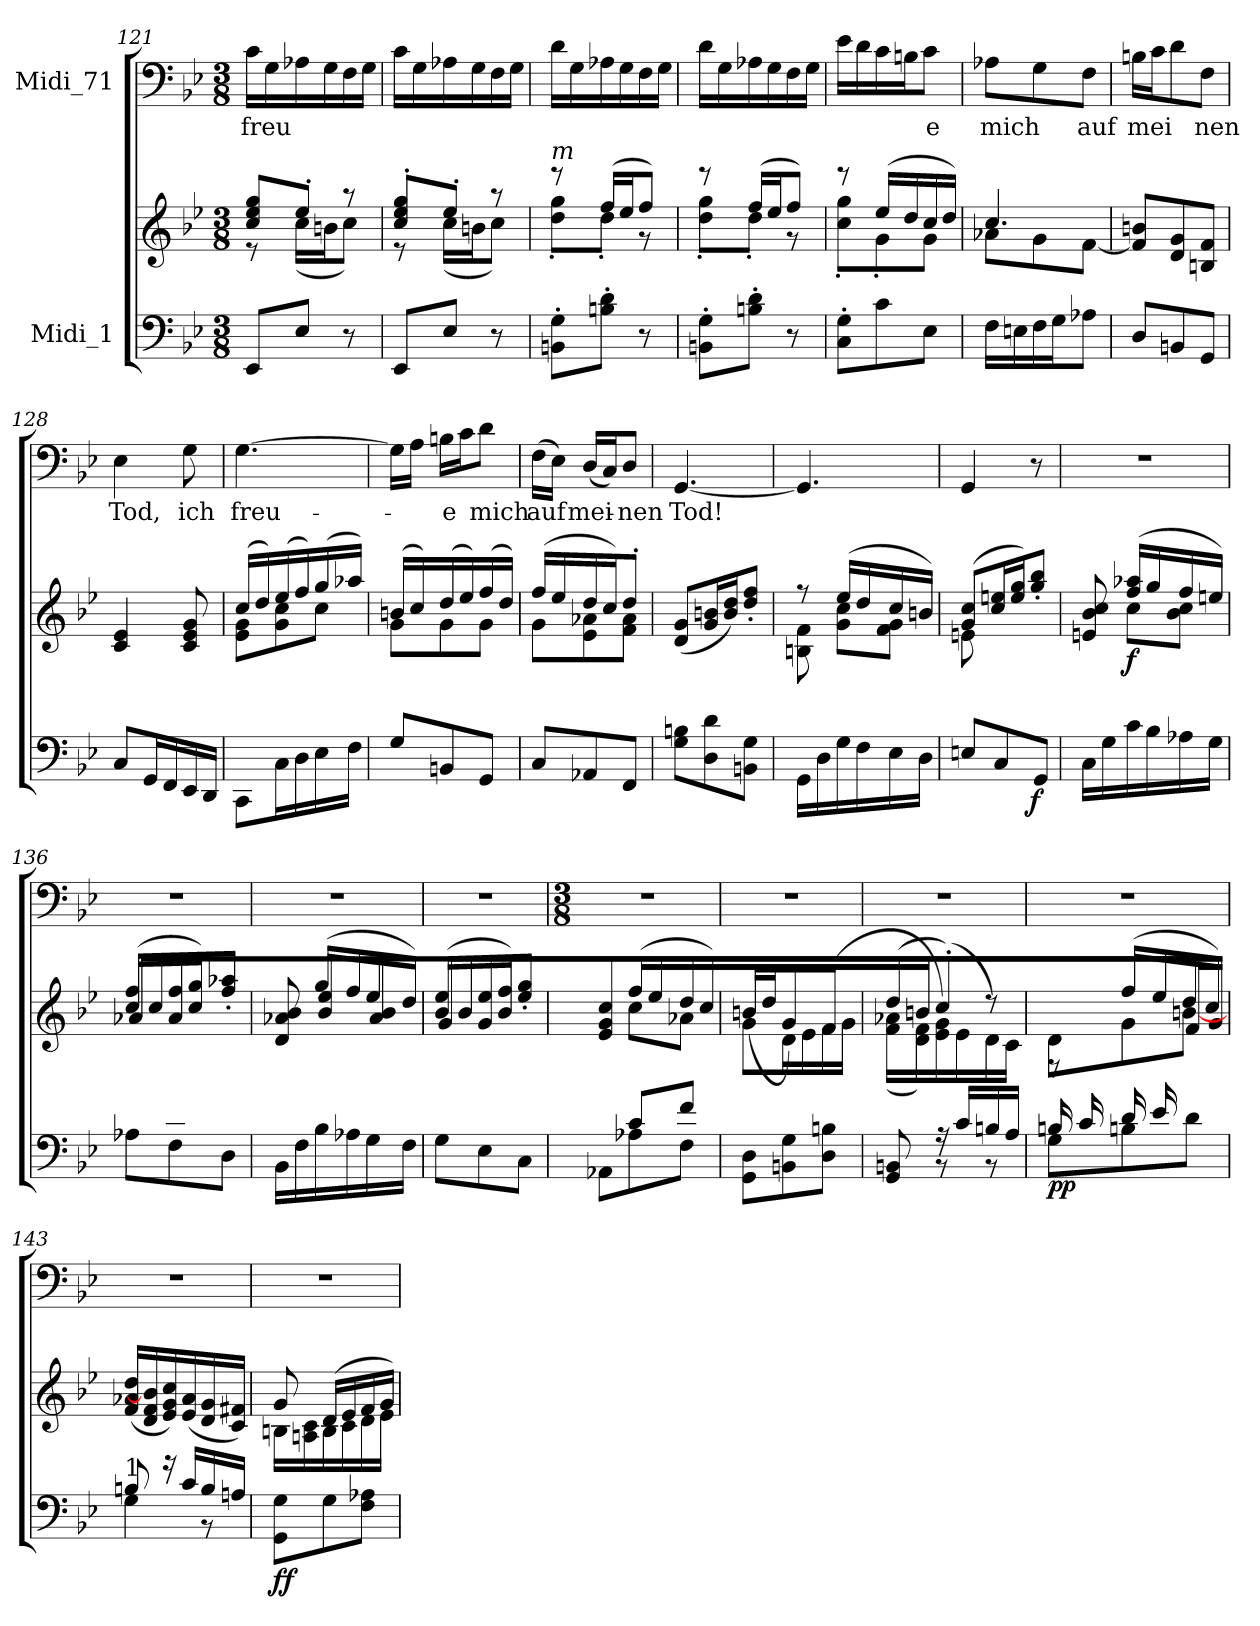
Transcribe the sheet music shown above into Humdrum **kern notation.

**kern	**kern	**dynam	**kern	**text
*part2	*part2	*part2	*part1	*part1
*staff3	*staff2	*staff2/3	*staff1	*staff1
*I"Midi_1	*	*	*I"Midi_71	*
!!LO:PB:g=z
*clefF4	*clefG2	*	*clefF4	*
*k[b-e-]	*k[b-e-]	*	*k[b-e-]	*
*B-:	*B-:	*	*B-:	*
*M3/8	*M3/8	*	*M3/8	*
=121	=121	=121	=121	=121
*	*^	*	*	*
!	!	!	!	!	!LO:LY:b
8EE-/L	8cc/ 8ee-/ 8gg/L	8r	.	16c\LL	freu
.	.	.	.	16G\	.
8E-/J	8ee-'/J	(<16cc\LL	.	16A-X\	.
.	.	16bn\J	.	16G\	.
8r	8r	8cc\J)	.	16F\	.
.	.	.	.	16G\JJ	.
=122	=122	=122	=122	=122	=122
8EE-/L	8cc/' 8ee-/' 8gg/'L	8r	.	16c\LL	.
.	.	.	.	16G\	.
8E-/J	8ee-'/J	(<16cc\LL	.	16A-X\	.
.	.	16bn\J	.	16G\	.
8r	8r	8cc\J)	.	16F\	.
.	.	.	.	16G\JJ	.
=123	=123	=123	=123	=123	=123
!	!LO:TX:a:i:t=m	!	!	!	!
8BBn\' 8G\'L	8r	8dd\' 8gg\'L	.	16d\LL	.
.	.	.	.	16G\	.
8Bn\' 8d\'J	(>16ff/LL	8dd'\J	.	16A-X\	.
.	16ee-/J	.	.	16G\	.
8r	8ff/J)	8r	.	16F\	.
.	.	.	.	16G\JJ	.
=124	=124	=124	=124	=124	=124
8BBn\' 8G\'L	8r	8dd\' 8gg\'L	.	16d\LL	.
.	.	.	.	16G\	.
8Bn\' 8d\'J	(>16ff/LL	8dd'\J	.	16A-X\	.
.	16ee-/J	.	.	16G\	.
8r	8ff/J)	8r	.	16F\	.
.	.	.	.	16G\JJ	.
=125	=125	=125	=125	=125	=125
8C\' 8G\'L	8r	8cc\' 8gg\'L	.	16e-\LL	.
.	.	.	.	16d\	.
8c\	(>16ee-/LL	8g'\	.	16c\	.
.	16dd/	.	.	16Bn\J	.
!	!	!	!	!	!LO:LY:b
8E-\J	16cc/	8g\J	.	8c\J	e
.	16dd/JJ)	.	.	.	.
=126	=126	=126	=126	=126	=126
!	!	!	!	!	!LO:LY:b
16F\LL	4.cc/	8a-X\L	.	8A-X\L	mich
16En\	.	.	.	.	.
16F\	.	8g\	.	8G\	.
16G\J	.	.	.	.	.
!	!	!	!	!	!LO:LY:b
8A-X\J	.	[8f\J	.	8F\J	auf
!!LO:LB:g=z
=127	=127	=127	=127	=127	=127
!	!	!	!	!	!LO:LY:b
8D/L	8f/] 8bni/L	4ryy	.	16Bn\LL	mei
.	.	.	.	16c\J	.
8BBn/	8d/ 8g/	.	.	8d\	.
!	!	!	!	!	!LO:LY:b
8GG/J	8Bn/ 8f/J	8ryy	.	8F\J	nen
=128	=128	=128	=128	=128	=128
!	!	!	!	!	!LO:LY:b
8C/L	4c/ 4e-/	4ryy	.	4E-\	Tod,
16GG/L	.	.	.	.	.
16FF/	.	.	.	.	.
!	!	!	!	!	!LO:LY:b
16EE-/	8c/ 8e-/ 8g/	8ryy	.	8G\	ich
16DD/JJ	.	.	.	.	.
=129	=129	=129	=129	=129	=129
!	!	!	!	!	!LO:LY:b
8CC\L	(>16cc/LL	8e-\ 8g\L	.	[4.G\	freu-
.	16dd/)	.	.	.	.
16C\L	(>16ee-/	8g\ 8cc\	.	.	.
16D\	16ff/)	.	.	.	.
16E-\	(>16gg/	8cc\J	.	.	.
16F\JJ	16aa-X/JJ)	.	.	.	.
=130	=130	=130	=130	=130	=130
8G/L	(>16bn/LL	8g\L	.	16G\LL]	.
.	16cc/)	.	.	16A\JJ	.
!	!	!	!	!	!LO:LY:b
8BBn/	(>16dd/	8g\	.	16Bn\LL	-e
.	16ee-/)	.	.	16c\J	.
!	!	!	!	!	!LO:LY:b
8GG/J	(>16ff/	8g\J	.	8d\J	mich
.	16dd/JJ)	.	.	.	.
=131	=131	=131	=131	=131	=131
!	!	!	!	!	!LO:LY:b
8C/L	(>16ff/LL	8g\L	.	(>16F\LL	auf
.	16ee-/	.	.	16E-\JJ)	.
!	!	!	!	!	!LO:LY:b
8AA-X/	16dd/	8e-\ 8a-X\	.	(<16D/LL	mei-
.	16cc/J)	.	.	16C/J)	.
!	!	!	!	!	!LO:LY:b
8FF/J	8dd'/J	8f\ 8a-\J	.	8D/J	-nen
=132	=132	=132	=132	=132	=132
!	!	!	!	!	!LO:LY:b
8G\ 8Bn\L	(>8d/ 8g/L	4ryy	.	[4.GG/	Tod!
8D\ 8d\	16g/ 16bn/L	.	.	.	.
.	16b/ 16dd/J)	.	.	.	.
8BBn\ 8G\J	8dd/' 8ff/'J	8ryy	.	.	.
!!LO:LB:g=z
=133	=133	=133	=133	=133	=133
16GG\LL	8r	8Bn\ 8f\	.	4.GG/]	.
16D\	.	.	.	.	.
16G\	(>16ee-/LL	8g\ 8cc\L	.	.	.
16F\	16dd/	.	.	.	.
16E-\	16cc/	8f\ 8g\J	.	.	.
16D\JJ	16bn/JJ)	.	.	.	.
=134	=134	=134	=134	=134	=134
*^	*	*	*	*	*
8ryy	8En/L	(>8g/ 8cc/L	8en\L	.	4GG/	.
8G/	8C/	16cc/ 16een/L	4ryy	.	.	.
.	.	16ee/ 16gg/J)	.	.	.	.
!	!	!	!	!LO:DY:b=2	!	!
8En/J	8GG/J	8gg/' 8bb-i/'J	.	f	8r	.
*v	*v	*	*	*	*	*
=135	=135	=135	=135	=135	=135
16C\LL	8en/ 8b-/ 8cc/	8ryy	.	4.r	.
16G\	.	.	.	.	.
!	!	!	!LO:DY:b	!	!
16c\	(>16ff/ 16aa-X/LL	8cc\L	f	.	.
16B-\	16gg/	.	.	.	.
16A-X\	16ff/	8b-\ 8cc\J	.	.	.
16G\JJ	16een/JJ)	.	.	.	.
=136	=136	=136	=136	=136	=136
*^	*	*	*	*	*
8ryy	8A-X\L	(>16cc/ 16ff/LL	8a-X\L	.	4.r	.
.	.	16cc/	.	.	.	.
8c/	8F\	16a-/ 16ff/	4ryy	.	.	.
.	.	16cc/ 16gg/J)	.	.	.	.
8F/J	8D\J	8ff/' 8aa-X/'J	.	.	.	.
*v	*v	*	*	*	*	*
=137	=137	=137	=137	=137	=137
16BB-\LL	8d/ 8a-X/ 8b-/	8ryy	.	4.r	.
16F\	.	.	.	.	.
16B-\	(>16gg/LL	8b-\ 8ee-\L	.	.	.
16A-X\	16ff/	.	.	.	.
16G\	16ee-/	8a-\ 8b-\J	.	.	.
16F\JJ	16dd/JJ)	.	.	.	.
=138	=138	=138	=138	=138	=138
*^	*	*	*	*	*
8ryy	8G\L	(>16b-/ 16ee-/LL	8g\L	.	4.r	.
.	.	16b-/	.	.	.	.
8B-/	8E-\	16g/ 16ee-/	4ryy	.	.	.
.	.	16b-/ 16ff/J)	.	.	.	.
8E-/J	8C\J	8ee-/' 8gg/'J	.	.	.	.
*	*	*v	*v	*	*	*
!!LO:LB:g=z
=139	=139	=139	=139	=139	=139
*	*	*	*	*M3/8	*
*	*	*^	*	*	*
*	*	*	*^	*	*	*
8ryy	8AA-X\L	8e-/ 8g/ 8cc/	8ryy	4ryy	.	4.r	.
8c/L	8A-X\	(>16ff/LL	8cc\L	.	.	.	.
.	.	16ee-/	.	.	.	.	.
8f/J	8F\J	16dd/	8a-X\J	8ryy	.	.	.
.	.	16cc/JJ)	.	.	.	.	.
=140	=140	=140	=140	=140	=140	=140	=140
8GG\ 8D\L	4ryy	4.ryy	(>16bn/LL	8g\L	.	4.r	.
.	.	.	16dd/J	.	.	.	.
8BBn\ 8G\	.	.	8g'/)	16d\L	.	.	.
.	.	.	.	16e-\	.	.	.
8D\ 8Bn\J	8ryy	.	(<8f/J	16f\	.	.	.
.	.	.	.	16g\JJ	.	.	.
=141	=141	=141	=141	=141	=141	=141	=141
8GG/ 8BBn/	8ryy	(>16dd/LL	(<16f\ 16a-X\LL	4ryy	.	4.r	.
.	.	16bn/J	16d\ 16f\)	.	.	.	.
16r	8r	(>8cc'/J)	16e-\ 16g\)	.	.	.	.
16c/LL	.	.	16e-\	.	.	.	.
16Bn/	8r	8r)	16d\	8ryy	.	.	.
16A/JJ	.	.	16c\JJ	.	.	.	.
=142	=142	=142	=142	=142	=142	=142	=142
*	*^	*	*	*	*	*	*
!	!	!	!	!	!	!LO:DY:b=2	!	!
!	!	!	!	!	!	!LO:DY:n=1:b	!	!
16Bn/LL	4ryy	8G\L	4ryy	8d\L	8r	p p	4.r	.
16c/	.	.	.	.	.	.	.	.
16d/	.	8Bn\	.	8g\	(>16ff/LL	.	.	.
16e-/	.	.	.	.	16ee-/	.	.	.
8ryy	8ryy	8d\J	16f\	[8bn\J	16dd/	.	.	.
.	.	.	16g\JJ	.	16cc/JJ)	.	.	.
*	*v	*v	*	*	*	*	*	*
=143	=143	=143	=143	=143	=143	=143	=143
!LO:TX:a:t=1	!	!	!	!	!	!	!
8Bn/	4G\	(>16f/ 16a-X/ 16dd/LL	4ryy	4ryy	.	4.r	.
.	.	16d/ 16f/ 16b/]	.	.	.	.	.
16r	.	16e-/ 16g/ 16cc/)	.	.	.	.	.
16c/LL	.	(>16e-/ 16a-i/	.	.	.	.	.
16B/	8r	16d/ 16g/	8ryy	8ryy	.	.	.
16Ani/JJ	.	16c/ 16f#X/JJ)	.	.	.	.	.
=144	=144	=144	=144	=144	=144	=144	=144
!	!	!	!	!	!LO:DY:b=2	!	!
!	!	!	!	!	!LO:DY:n=1:b	!	!
8GG\ 8G\L	4ryy	8g/	16Bn\LL	4ryy	f f	4.r	.
.	.	.	16Ani\ 16c\	.	.	.	.
8G\	.	(>16d/LL	16B\	.	.	.	.
.	.	16e-/	16c\	.	.	.	.
8F\ 8A-X\J	8ryy	16f/	16d\	8ryy	.	.	.
.	.	16g/JJ)	16e-\JJ	.	.	.	.
*v	*v	*	*	*	*	*	*
*	*v	*v	*v	*	*	*
=	=	=	=	=
*-	*-	*-	*-	*-
